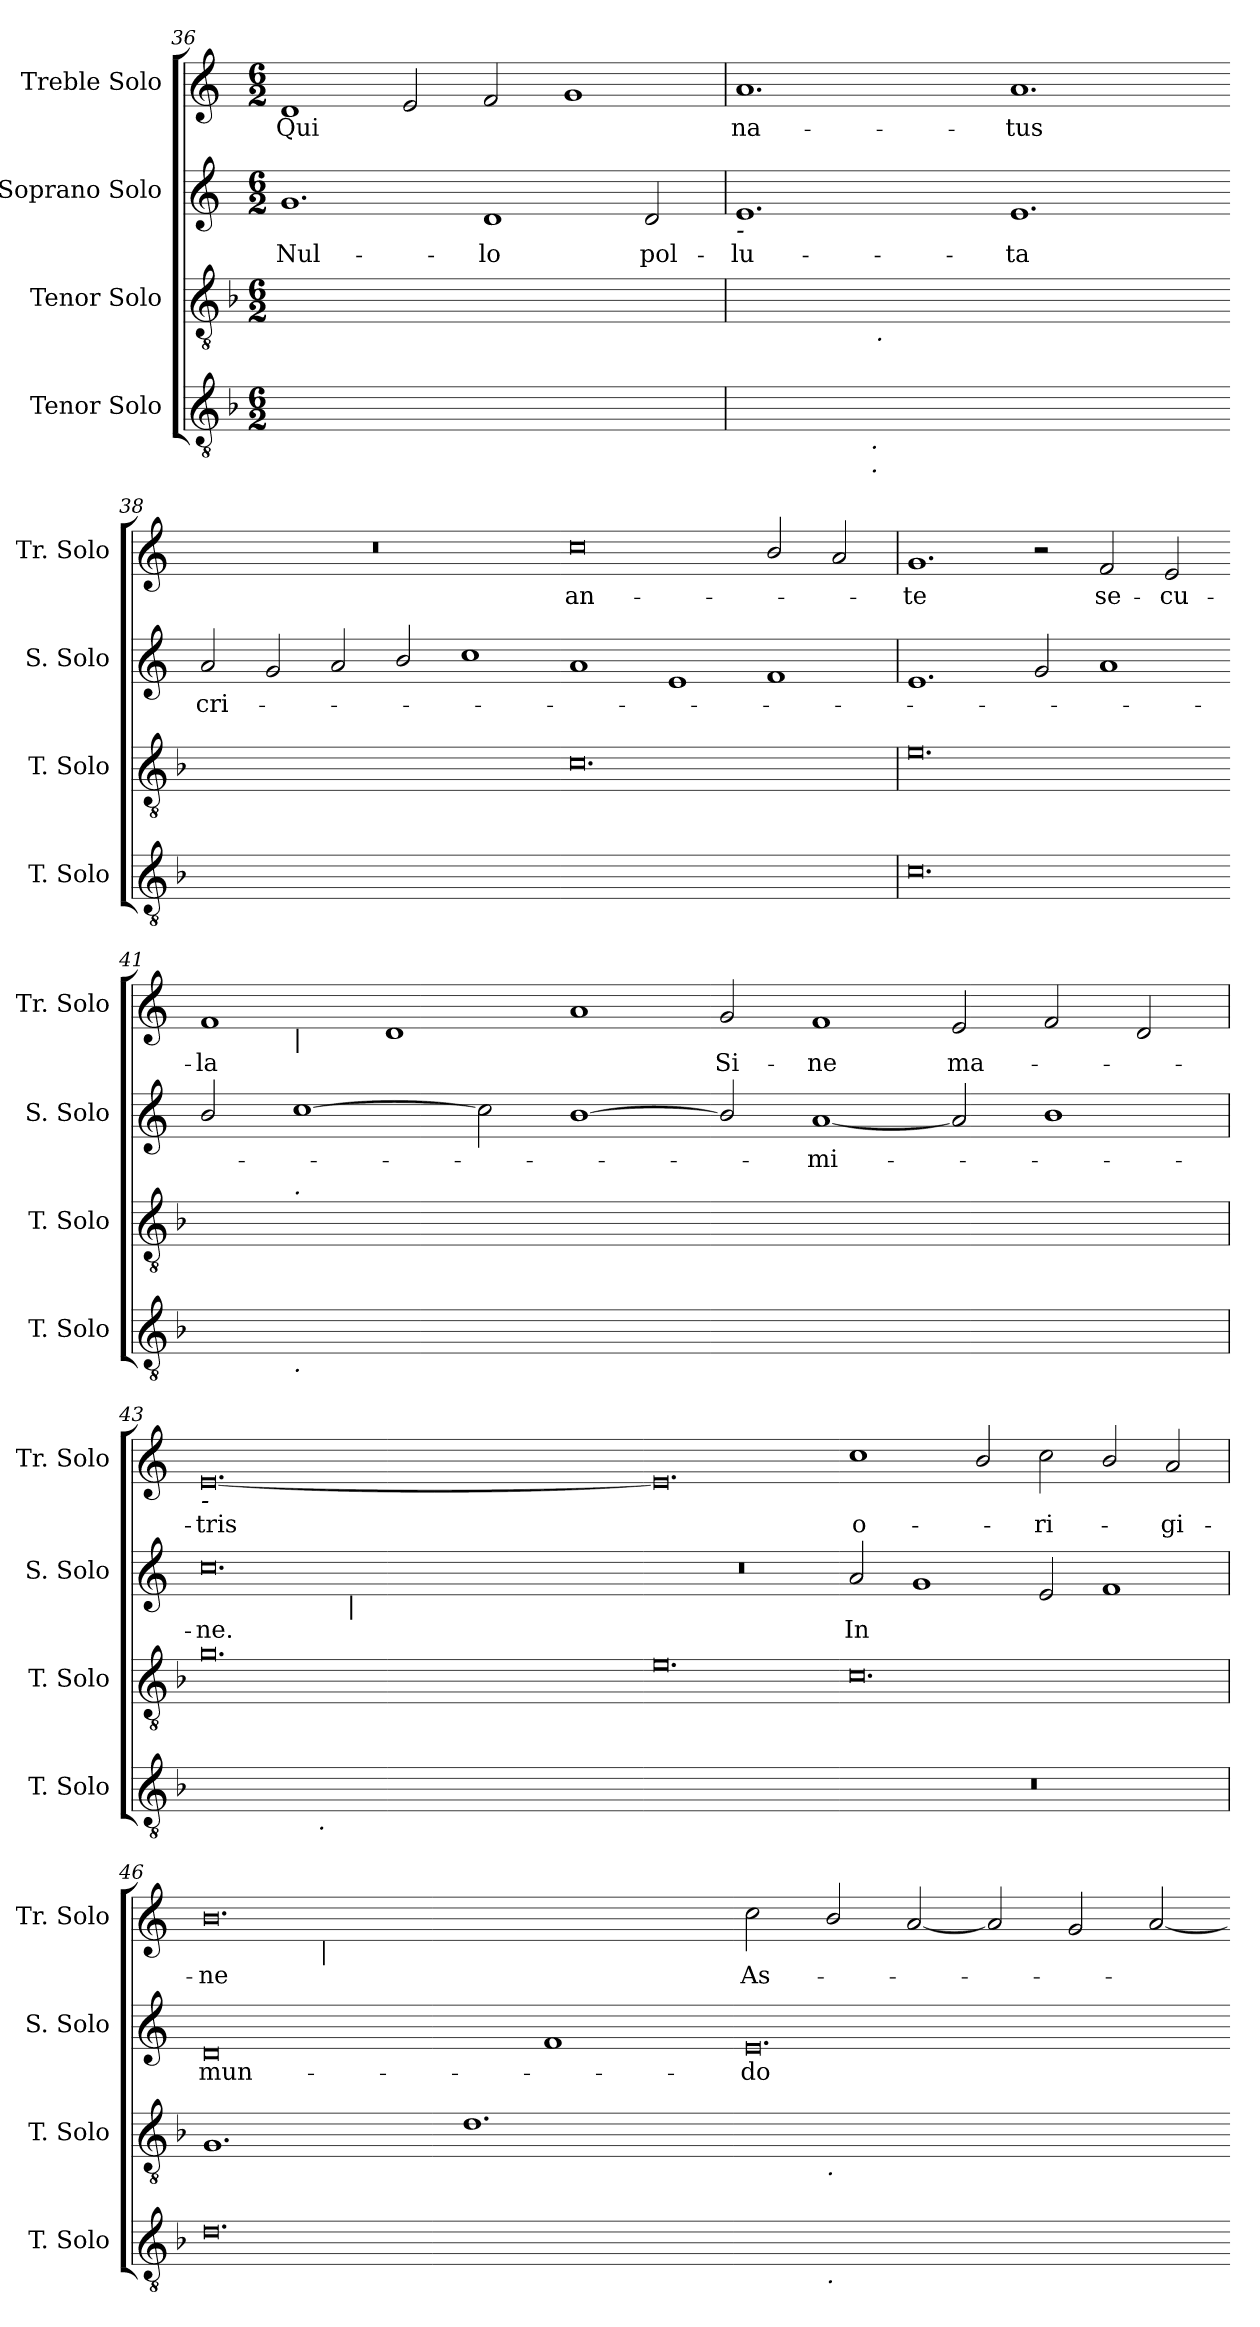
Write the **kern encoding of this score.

**kern	**kern	**kern	**text	**kern	**text
*part4	*part3	*part2	*part2	*part1	*part1
*staff4	*staff3	*staff2	*staff2	*staff1	*staff1
*I"Tenor Solo	*I"Tenor Solo	*I"Soprano Solo	*	*I"Treble Solo	*
*I'T. Solo	*I'T. Solo	*I'S. Solo	*	*I'Tr. Solo	*
*clefGv2	*clefGv2	*clefG2	*	*clefG2	*
*ITrd7c12	*ITrd7c12	*	*	*	*
*k[b-]	*k[b-]	*k[]	*	*k[]	*
*F:	*F:	*C:	*	*C:	*
*M6/2	*M6/2	*M6/2	*	*M6/2	*
=36	=36	=36	=36	=36	=36
!	!	!	!LO:LY:b:color=#000000	!	!
!	!	!	!	!	!LO:LY:b:color=#000000
0.BB-iyy]	0.GGiyy]	1.gi	Nul-	1di	Qui
.	.	.	.	2ei/	.
!	!	!	!LO:LY:b:color=#000000	!	!
.	.	1di	-lo	2fi/	.
.	.	.	.	1gi	.
!	!	!	!LO:LY:b:color=#000000	!	!
.	.	2di/	pol-	.	.
!!LO:LB:g=z
=37	=37	=37	=37	=37	=37
!	!	!	!LO:LY:b:color=#000000	!	!
!	!	!LO:TX:b:i:t=-	!	!	!
!	!	!	!	!	!LO:LY:b:color=#000000
*^	*^	*	*	*	*
[<0.AAiyy	4ryy	[<0.AAiyy	4ryy	1.ei	-lu-	1.ai	na-
.	8ryy	.	8ryy	.	.	.	.
.	16ryy	.	16ryy	.	.	.	.
.	32ryy	.	32ryy	.	.	.	.
.	128...ryy	.	64ryy	.	.	.	.
!	!LO:TX:b:i:t=.	!	!	!	!	!	!
!	!LO:TX:b:i:t=.	!	!	!	!	!	!
.	1ryy	.	.	.	.	.	.
.	.	.	256ryy	.	.	.	.
!	!	!	!LO:TX:b:i:t=.	!	!	!	!
.	.	.	1ryy	.	.	.	.
.	1ryy	.	.	.	.	.	.
.	.	.	1ryy	.	.	.	.
!	!	!	!	!	!LO:LY:b:color=#000000	!	!
!	!	!	!	!	!	!	!LO:LY:b:color=#000000
.	.	.	.	1.ei	-ta	1.ai	-tus
.	2ryy	.	.	.	.	.	.
.	.	.	2ryy	.	.	.	.
.	64ryy	.	.	.	.	.	.
.	.	.	128.ryy	.	.	.	.
.	1024ryy	.	.	.	.	.	.
*v	*v	*	*	*	*	*	*
*	*v	*v	*	*	*	*
=38-	=38-	=38-	=38-	=38-	=38-
*^	*^	*	*	*	*
!	!	!	!	!	!LO:LY:b:color=#000000	!LO:N:vis=1	!
*v	*v	*	*	*	*	*	*
*	*v	*v	*	*	*	*
0.AAiyy_<	0.AAiyy]	2ai/	cri-	0.r	.
.	.	2gi/	.	.	.
.	.	2ai/	.	.	.
.	.	2bi/	.	.	.
.	.	1cci	.	.	.
=39-	=39-	=39-	=39-	=39-	=39-
!	!	!	!	!	!LO:LY:b:color=#000000
0.AAiyy]	0.Ci	1ai	.	0cci	an-
.	.	1ei	.	.	.
.	.	1fi	.	2bi/	.
.	.	.	.	2ai/	.
=40	=40	=40	=40	=40	=40
!	!	!	!	!	!LO:LY:b:color=#000000
0.Ci	0.Ei	1.ei	.	1.gi	-te
.	.	2gi/	.	2r	.
!	!	!	!	!	!LO:LY:b:color=#000000
.	.	1ai	.	2fi/	se-
!	!	!	!	!	!LO:LY:b:color=#000000
.	.	.	.	2ei/	-cu-
=41-	=41-	=41-	=41-	=41-	=41-
!	!	!	!	!	!LO:LY:b:color=#000000
*^	*^	*	*	*^	*
[>0.Diyy	2ryy	[>0.Fiyy	2ryy	2bi/	.	1fi	2ryy	-la
!	!	!	!	!	!	!	!LO:TX:b:i:t=|	!
!	!	!	!LO:TX:a:i:t=.	!	!	!	!	!
!	!LO:TX:b:i:t=.	!	!	!	!	!	!	!
.	1ryy	.	1ryy	[>1cci	.	.	1ryy	.
.	.	.	.	.	.	1di	.	.
.	1.ryy	.	1.ryy	2cci\]	.	.	1.ryy	.
.	.	.	.	[<1bi	.	1ai	.	.
*v	*v	*	*	*	*	*v	*v	*
*	*v	*v	*	*	*	*
=42-	=42-	=42-	=42-	=42-	=42-
*^	*^	*	*	*^	*
!	!	!	!	!	!	!	!	!LO:LY:b:color=#000000
*v	*v	*	*	*	*	*v	*v	*
*	*v	*v	*	*	*	*
0.Diyy]	0.Fiyy]	2bi/]	.	2gi/	Si-
!	!	!	!LO:LY:b:color=#000000	!	!
!	!	!	!	!	!LO:LY:b:color=#000000
.	.	[<1ai	-mi-	1fi	-ne
!	!	!	!	!	!LO:LY:b:color=#000000
.	.	2ai/]	.	2ei/	ma-
.	.	1bi	.	2fi/	.
.	.	.	.	2di/	.
!!LO:LB:g=z
=43	=43	=43	=43	=43	=43
!	!	!	!LO:LY:b:color=#000000	!	!
!	!	!	!	!LO:TX:b:i:t=-	!
!	!	!LO:TX:b:i:t=-	!	!	!
!	!	!	!	!	!LO:LY:b:color=#000000
*^	*	*^	*	*	*
[>0.Ciyy	2ryy	0.Gi	0.cci	2ryy	-ne.	[<0.ei	-tris
.	8ryy	.	.	4ryy	.	.	.
.	32ryy	.	.	.	.	.	.
.	64ryy	.	.	.	.	.	.
.	128ryy	.	.	.	.	.	.
.	512.ryy	.	.	.	.	.	.
!	!LO:TX:b:i:t=.	!	!	!	!	!	!
.	1ryy	.	.	.	.	.	.
.	.	.	.	64ryy	.	.	.
.	.	.	.	256ryy	.	.	.
!	!	!	!	!LO:TX:b:i:t=|	!	!	!
.	.	.	.	1ryy	.	.	.
.	1ryy	.	.	.	.	.	.
.	.	.	.	1ryy	.	.	.
.	4ryy	.	.	.	.	.	.
.	.	.	.	8ryy	.	.	.
.	.	.	.	16ryy	.	.	.
.	16ryy	.	.	.	.	.	.
.	.	.	.	32ryy	.	.	.
.	.	.	.	128.ryy	.	.	.
.	256ryy	.	.	.	.	.	.
.	1024ryy	.	.	.	.	.	.
=44-	=44-	=44-	=44-	=44-	=44-	=44-	=44-
!	!	!	!LO:N:vis=1	!	!	!	!
*v	*v	*	*v	*v	*	*	*
0.Ciyy]	0.Ei	0.r	.	0.ei]	.
=45-	=45-	=45-	=45-	=45-	=45-
!LO:N:vis=1	!	!	!	!	!
!	!	!	!LO:LY:b:color=#000000	!	!
!	!	!	!	!	!LO:LY:b:color=#000000
0.r	0.Ci	2ai/	In	1cci	o-
.	.	1gi	.	.	.
.	.	.	.	2bi/	.
!	!	!	!	!	!LO:LY:b:color=#000000
.	.	2ei/	.	2cci\	-ri-
.	.	1fi	.	2bi/	.
!	!	!	!	!	!LO:LY:b:color=#000000
.	.	.	.	2ai/	-gi-
=46	=46	=46	=46	=46	=46
!	!	!	!LO:LY:b:color=#000000	!	!
!	!	!	!	!	!LO:LY:b:color=#000000
*	*	*	*	*^	*
0.Di	1.GGi	0di	mun-	0.bi	4ryy	-ne
.	.	.	.	.	8ryy	.
.	.	.	.	.	16ryy	.
.	.	.	.	.	256.ryy	.
!	!	!	!	!	!LO:TX:b:i:t=|	!
.	.	.	.	.	1ryy	.
.	.	.	.	.	1ryy	.
.	1.Di	.	.	.	.	.
.	.	1fi	.	.	.	.
.	.	.	.	.	2ryy	.
.	.	.	.	.	32ryy	.
.	.	.	.	.	64ryy	.
.	.	.	.	.	128ryy	.
.	.	.	.	.	512ryy	.
*	*	*	*	*v	*v	*
=47-	=47-	=47-	=47-	=47-	=47-
*	*	*	*	*^	*
!	!	!	!LO:LY:b:color=#000000	!	!	!
*	*	*	*	*v	*v	*
*	*	*	*	*^	*
!	!	!	!	!	!	!LO:LY:b:color=#000000
*^	*^	*	*	*v	*v	*
[<0.AAiyy	2ryy	[>0.Ciyy	2ryy	0.ei	-do	2cci\	As-
!	!	!	!LO:TX:b:i:t=.	!	!	!	!
!	!LO:TX:b:i:t=.	!	!	!	!	!	!
.	1ryy	.	1ryy	.	.	2bi/	.
.	.	.	.	.	.	[<2ai/	.
.	1.ryy	.	1.ryy	.	.	2ai/]	.
.	.	.	.	.	.	2gi/	.
.	.	.	.	.	.	[<2ai/	.
*v	*v	*	*	*	*	*	*
*	*v	*v	*	*	*	*
=-	=-	=-	=-	=-	=-
*-	*-	*-	*-	*-	*-
